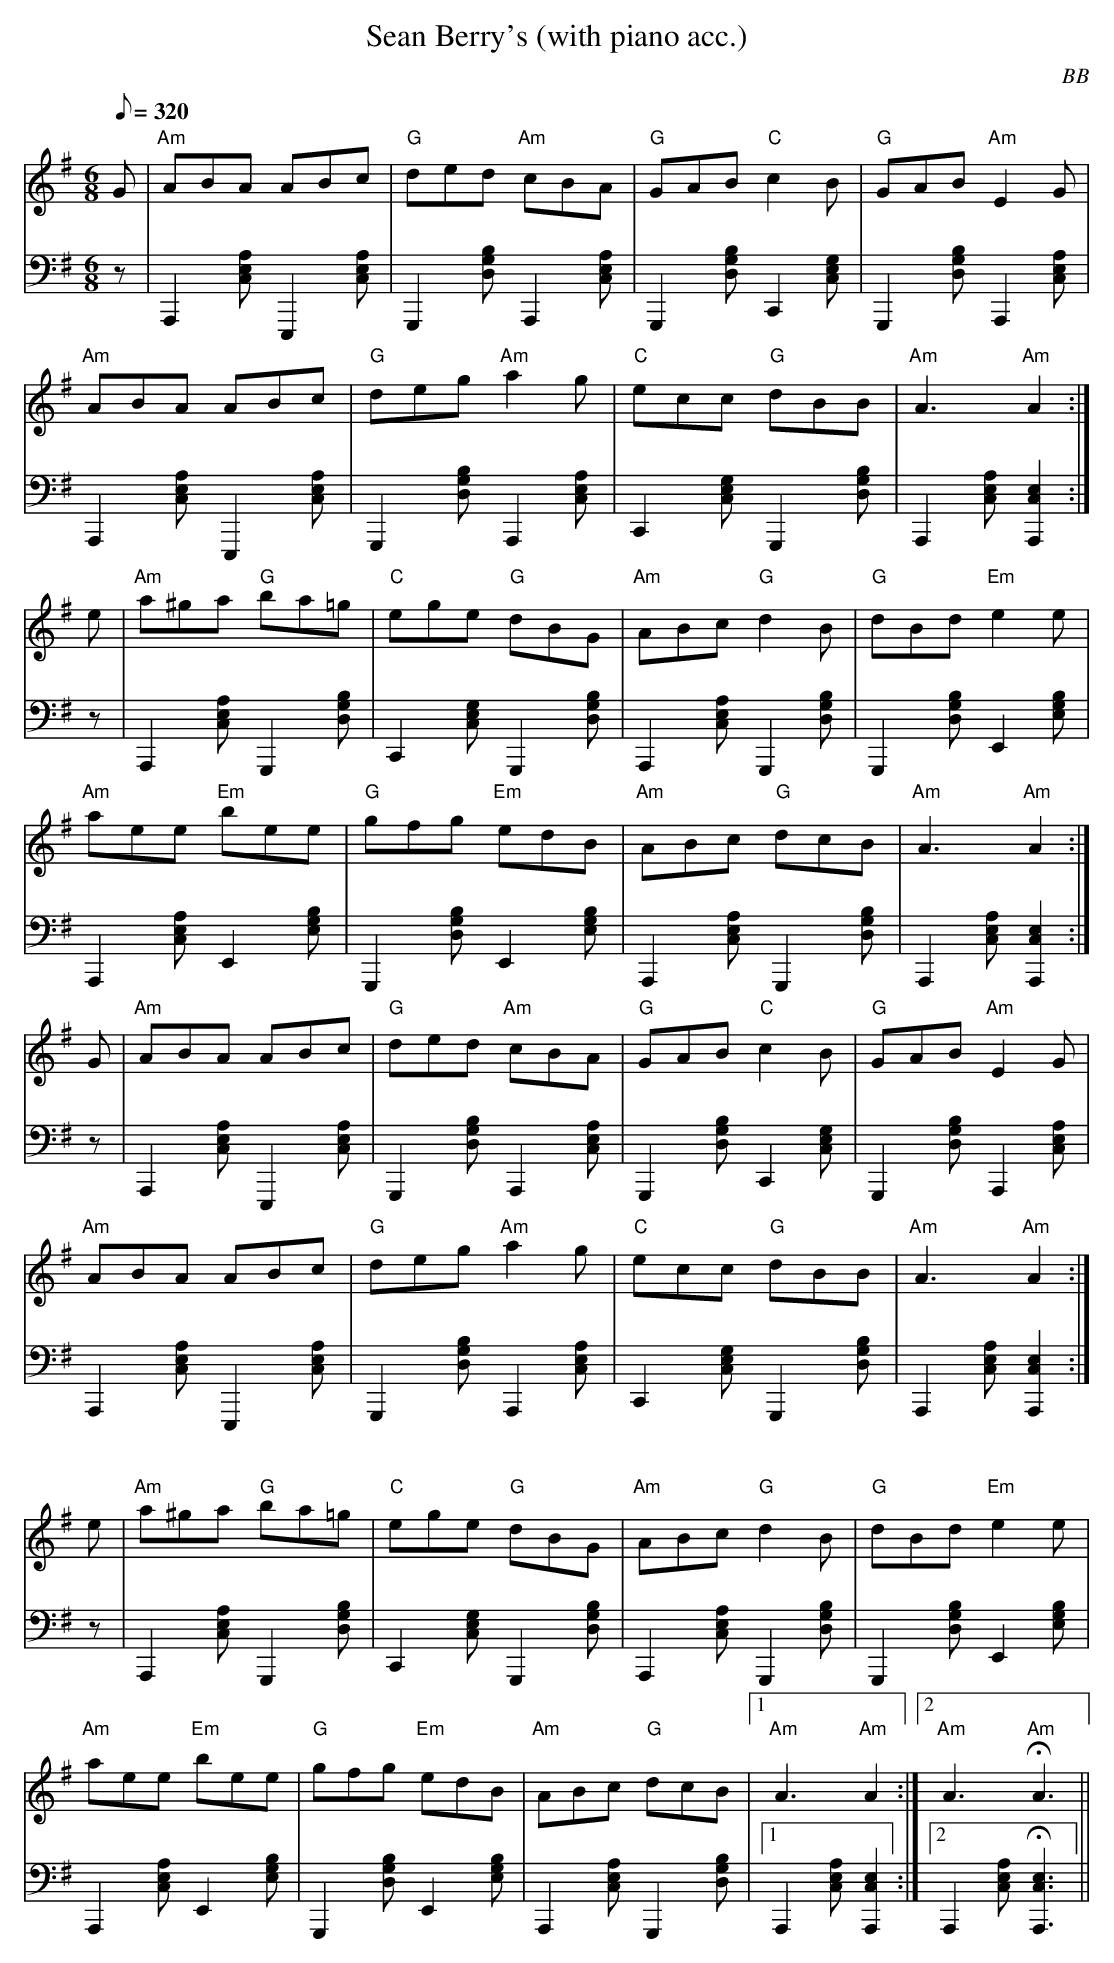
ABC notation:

X:1
T: Sean Berry's (with piano acc.)
C: BB
Q: 1/8=320
M: 6/8
L: 1/8
V: 1 program 1 110 %fiddle
V: 2 volume=70 clef=bass m=D program 1 01
K: Ador
[V:1] G|"Am"ABA ABc | "G"ded "Am"cBA |"G"GAB "C"c2 B | "G"GAB "Am"E2 G |
[V:2] z|A,,2[ACE]E,,2[ACE]|G,,2[GBD]A,,2[ACE]|G,,2[GBD]C,2[EGC]|G,,2[GBD]A,,2[ACE]|
[V:1] "Am"ABA ABc|"G"deg "Am"a2 g |"C"ecc "G"dBB |"Am"A3 "Am"A2 :|
[V:2]A,,2[ACE]E,,2[ACE]|G,,2[GBD]A,,2[ACE]|C,2[EGC]G,,2[GBD]|A,,2[ACE][A,,2C2E2]:|
[V:1] e|"Am"a^ga "G"ba=g |"C"ege "G"dBG |"Am"ABc "G"d2 B |"G"dBd "Em"e2 e |
[V:2] z|A,,2[ACE]G,,2[GBD]|C,2[EGC]G,,2[GBD]|A,,2[ACE]G,,2[GBD]|G,,2[GBD]E,2[EGB]|
[V:1] "Am"aee "Em"bee |"G"gfg "Em"edB |"Am"ABc "G"dcB|"Am"A3 "Am"A2 :|
[V:2] A,,2[ACE]E,2[EGB]|G,,2[GBD]E,2[EGB]|A,,2[ACE]G,,2[GBD]|A,,2[ACE][A,,2C2E2]:|
[V:1] G|"Am"ABA ABc | "G"ded "Am"cBA |"G"GAB "C"c2 B | "G"GAB "Am"E2 G |
[V:2] z|A,,2[ACE]E,,2[ACE]|G,,2[GBD]A,,2[ACE]|G,,2[GBD]C,2[EGC]|G,,2[GBD]A,,2[ACE]|
[V:1] "Am"ABA ABc|"G"deg "Am"a2 g |"C"ecc "G"dBB |"Am"A3 "Am"A2 :|
[V:2]A,,2[ACE]E,,2[ACE]|G,,2[GBD]A,,2[ACE]|C,2[EGC]G,,2[GBD]|A,,2[ACE][A,,2C2E2]:|
[V:1] e|"Am"a^ga "G"ba=g |"C"ege "G"dBG |"Am"ABc "G"d2 B |"G"dBd "Em"e2 e |
[V:2] z|A,,2[ACE]G,,2[GBD]|C,2[EGC]G,,2[GBD]|A,,2[ACE]G,,2[GBD]|G,,2[GBD]E,2[EGB]|
[V:1] "Am"aee "Em"bee |"G"gfg "Em"edB |"Am"ABc "G"dcB|1 "Am"A3 "Am"A2 :|2 "Am"A3 "Am"HA3 ||
[V:2] A,,2[ACE]E,2[EGB]|G,,2[GBD]E,2[EGB]|A,,2[ACE]G,,2[GBD]|1 A,,2[ACE][A,,2C2E2]:|2\
A,,2[ACE]H[A,,3C3E3]||
